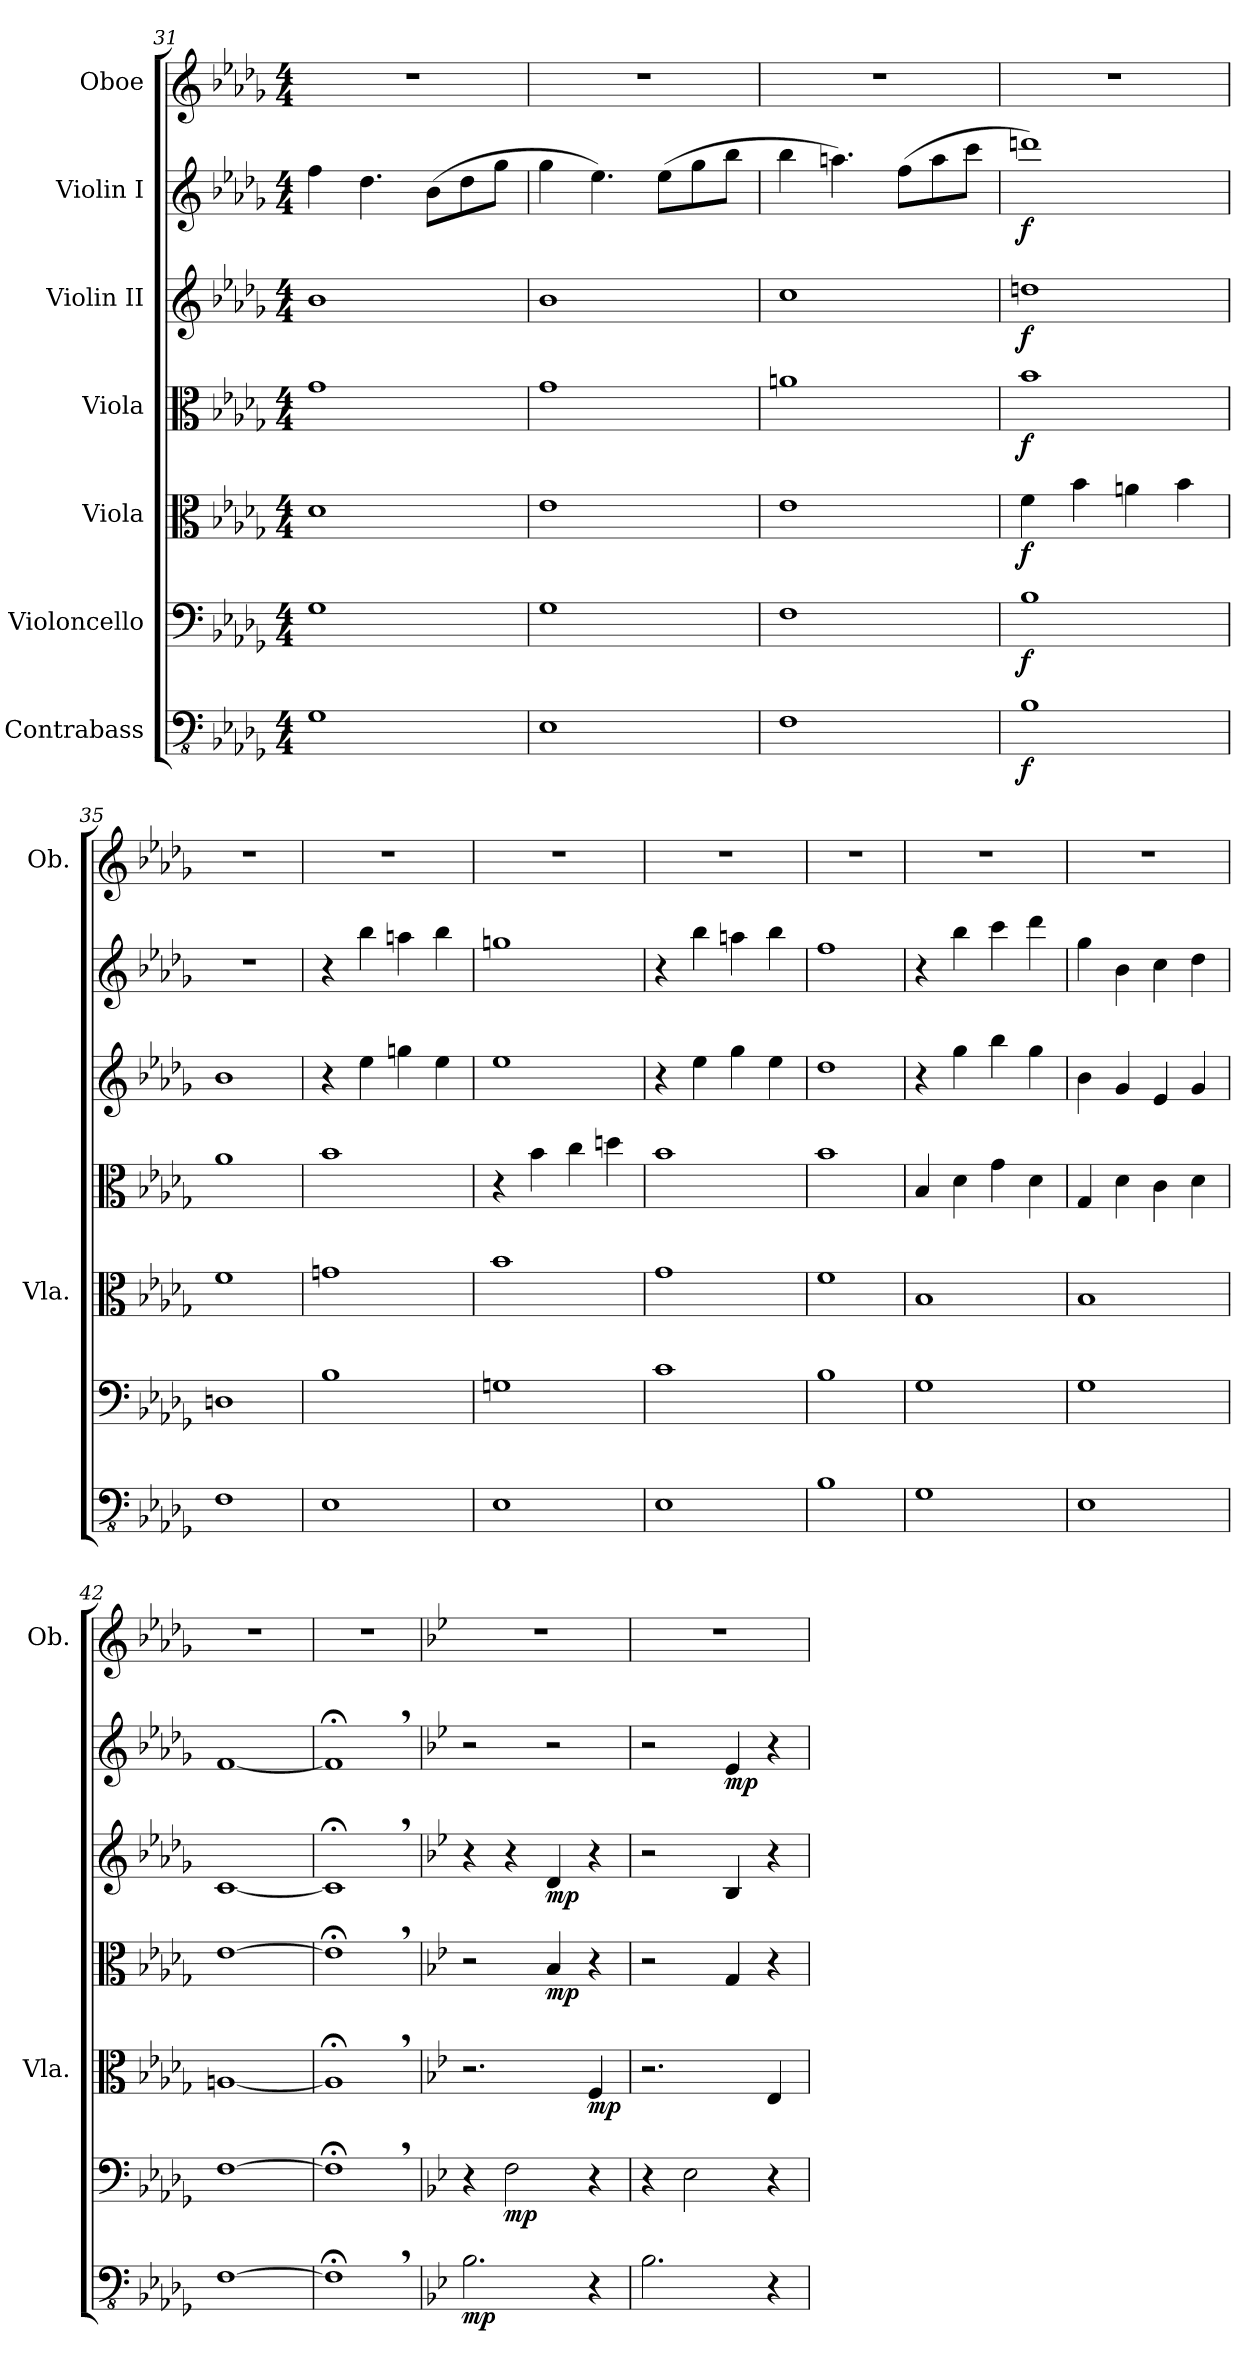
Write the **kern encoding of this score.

**kern	**dynam	**kern	**dynam	**kern	**dynam	**kern	**dynam	**kern	**dynam	**kern	**dynam	**kern
*part7	*part7	*part6	*part6	*part5	*part5	*part4	*part4	*part3	*part3	*part2	*part2	*part1
*staff7	*staff7	*staff6	*staff6	*staff5	*staff5	*staff4	*staff4	*staff3	*staff3	*staff2	*staff2	*staff1
*I"Contrabass	*	*I"Violoncello	*	*I"Viola	*	*I"Viola	*	*I"Violin II	*	*I"Violin I	*	*I"Oboe
*	*	*	*	*I'Vla.	*	*	*	*	*	*	*	*I'Ob.
!!LO:PB:g=z
*clefFv4	*	*clefF4	*	*clefC3	*	*clefC3	*	*clefG2	*	*clefG2	*	*clefG2
*k[b-e-a-d-g-]	*	*k[b-e-a-d-g-]	*	*k[b-e-a-d-g-]	*	*k[b-e-a-d-g-]	*	*k[b-e-a-d-g-]	*	*k[b-e-a-d-g-]	*	*k[b-e-a-d-g-]
*M4/4	*	*M4/4	*	*M4/4	*	*M4/4	*	*M4/4	*	*M4/4	*	*M4/4
=31	=31	=31	=31	=31	=31	=31	=31	=31	=31	=31	=31	=31
1GG-	.	1G-	.	1d-	.	1g-	.	1b-	.	4ff\	.	1r
.	.	.	.	.	.	.	.	.	.	4.dd-\	.	.
.	.	.	.	.	.	.	.	.	.	(8b-\L	.	.
.	.	.	.	.	.	.	.	.	.	8dd-\	.	.
.	.	.	.	.	.	.	.	.	.	8gg-\J	.	.
=32	=32	=32	=32	=32	=32	=32	=32	=32	=32	=32	=32	=32
1EE-	.	1G-	.	1e-	.	1g-	.	1b-	.	4gg-\	.	1r
.	.	.	.	.	.	.	.	.	.	4.ee-\)	.	.
.	.	.	.	.	.	.	.	.	.	(8ee-\L	.	.
.	.	.	.	.	.	.	.	.	.	8gg-\	.	.
.	.	.	.	.	.	.	.	.	.	8bb-\J	.	.
=33	=33	=33	=33	=33	=33	=33	=33	=33	=33	=33	=33	=33
1FF	.	1F	.	1e-	.	1an	.	1cc	.	4bb-\	.	1r
.	.	.	.	.	.	.	.	.	.	4.aan\)	.	.
.	.	.	.	.	.	.	.	.	.	(8ff\L	.	.
.	.	.	.	.	.	.	.	.	.	8aa\	.	.
.	.	.	.	.	.	.	.	.	.	8ccc\J	.	.
=34	=34	=34	=34	=34	=34	=34	=34	=34	=34	=34	=34	=34
!	!LO:DY:b	!	!LO:DY:b	!	!LO:DY:b	!	!LO:DY:b	!	!LO:DY:b	!	!LO:DY:b	!
1BB-	f	1B-	f	4f\	f	1b-	f	1ddn	f	1dddn)	f	1r
.	.	.	.	4b-\	.	.	.	.	.	.	.	.
.	.	.	.	4an\	.	.	.	.	.	.	.	.
.	.	.	.	4b-\	.	.	.	.	.	.	.	.
=35	=35	=35	=35	=35	=35	=35	=35	=35	=35	=35	=35	=35
1FF	.	1Dn	.	1f	.	1a-	.	1b-	.	1r	.	1r
=36	=36	=36	=36	=36	=36	=36	=36	=36	=36	=36	=36	=36
1EE-	.	1B-	.	1gn	.	1b-	.	4r	.	4r	.	1r
.	.	.	.	.	.	.	.	4ee-\	.	4bb-\	.	.
.	.	.	.	.	.	.	.	4ggn\	.	4aan\	.	.
.	.	.	.	.	.	.	.	4ee-\	.	4bb-\	.	.
=37	=37	=37	=37	=37	=37	=37	=37	=37	=37	=37	=37	=37
1EE-	.	1Gn	.	1b-	.	4r	.	1ee-	.	1ggn	.	1r
.	.	.	.	.	.	4b-\	.	.	.	.	.	.
.	.	.	.	.	.	4cc\	.	.	.	.	.	.
.	.	.	.	.	.	4ddn\	.	.	.	.	.	.
!!LO:PB:g=z
=38	=38	=38	=38	=38	=38	=38	=38	=38	=38	=38	=38	=38
1EE-	.	1c	.	1g-	.	1b-	.	4r	.	4r	.	1r
.	.	.	.	.	.	.	.	4ee-\	.	4bb-\	.	.
.	.	.	.	.	.	.	.	4gg-\	.	4aan\	.	.
.	.	.	.	.	.	.	.	4ee-\	.	4bb-\	.	.
=39	=39	=39	=39	=39	=39	=39	=39	=39	=39	=39	=39	=39
1BB-	.	1B-	.	1f	.	1b-	.	1dd-	.	1ff	.	1r
=40	=40	=40	=40	=40	=40	=40	=40	=40	=40	=40	=40	=40
1GG-	.	1G-	.	1B-	.	4B-/	.	4r	.	4r	.	1r
.	.	.	.	.	.	4d-\	.	4gg-\	.	4bb-\	.	.
.	.	.	.	.	.	4g-\	.	4bb-\	.	4ccc\	.	.
.	.	.	.	.	.	4d-\	.	4gg-\	.	4ddd-\	.	.
=41	=41	=41	=41	=41	=41	=41	=41	=41	=41	=41	=41	=41
1EE-	.	1G-	.	1B-	.	4G-/	.	4b-\	.	4gg-\	.	1r
.	.	.	.	.	.	4d-\	.	4g-/	.	4b-\	.	.
.	.	.	.	.	.	4c\	.	4e-/	.	4cc\	.	.
.	.	.	.	.	.	4d-\	.	4g-/	.	4dd-\	.	.
=42	=42	=42	=42	=42	=42	=42	=42	=42	=42	=42	=42	=42
[1FF	.	[1F	.	[1An	.	[1e-	.	[1c	.	[1f	.	1r
=43	=43	=43	=43	=43	=43	=43	=43	=43	=43	=43	=43	=43
1FF;<,]	.	1F;<,]	.	1A;<,]	.	1e-;<,]	.	1c;<,]	.	1f;<,]	.	1r
=44	=44	=44	=44	=44	=44	=44	=44	=44	=44	=44	=44	=44
*k[b-e-]	*	*k[b-e-]	*	*k[b-e-]	*	*k[b-e-]	*	*k[b-e-]	*	*k[b-e-]	*	*k[b-e-]
!	!LO:DY:b	!	!	!	!	!	!	!	!	!	!	!
2.BB-\	mp	4r	.	2.r	.	2r	.	4r	.	2r	.	1r
!	!	!	!LO:DY:b	!	!	!	!	!	!	!	!	!
.	.	2F\	mp	.	.	.	.	4r	.	.	.	.
!	!	!	!	!	!	!	!LO:DY:b	!	!LO:DY:b	!	!	!
.	.	.	.	.	.	4B-/	mp	4d/	mp	2r	.	.
!	!	!	!	!	!LO:DY:b	!	!	!	!	!	!	!
4r	.	4r	.	4F/	mp	4r	.	4r	.	.	.	.
=45	=45	=45	=45	=45	=45	=45	=45	=45	=45	=45	=45	=45
2.BB-\	.	4r	.	2.r	.	2r	.	2r	.	2r	.	1r
.	.	2E-\	.	.	.	.	.	.	.	.	.	.
!	!	!	!	!	!	!	!	!	!	!	!LO:DY:b	!
.	.	.	.	.	.	4G/	.	4B-/	.	4e-/	mp	.
4r	.	4r	.	4E-/	.	4r	.	4r	.	4r	.	.
=	=	=	=	=	=	=	=	=	=	=	=	=
*-	*-	*-	*-	*-	*-	*-	*-	*-	*-	*-	*-	*-
